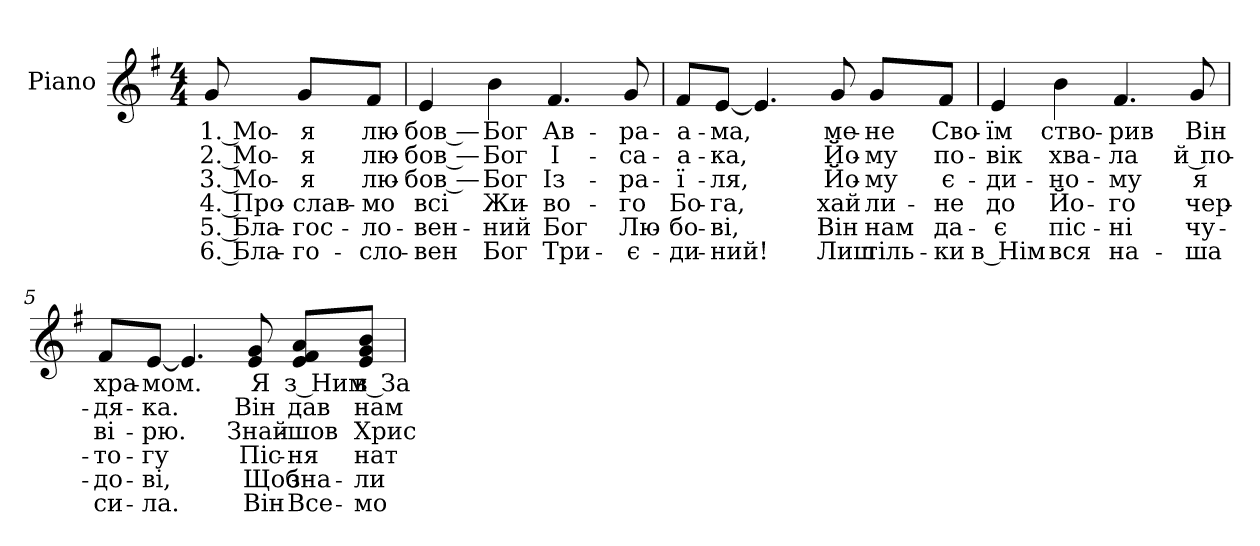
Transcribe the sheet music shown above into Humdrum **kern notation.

**kern	**text	**text	**text	**text	**text	**text
*part1	*part1	*part1	*part1	*part1	*part1	*part1
*staff1	*staff1	*staff1	*staff1	*staff1	*staff1	*staff1
*I"Piano	*	*	*	*	*	*
*I'Pno.	*	*	*	*	*	*
!!LO:PB:g=z
*clefG2	*	*	*	*	*	*
*k[f#]	*	*	*	*	*	*
*G:	*	*	*	*	*	*
*M4/4	*	*	*	*	*	*
=1	=1	=1	=1	=1	=1	=1
!	!LO:LY:b:color=#000000	!LO:LY:b:color=#000000	!LO:LY:b:color=#000000	!LO:LY:b:color=#000000	!LO:LY:b:color=#000000	!LO:LY:b:color=#000000
8gi/	1. Мо-	2. Мо-	3. Мо-	4. Про-	5. Бла-	-6. Бла-
!	!LO:LY:b:color=#000000	!LO:LY:b:color=#000000	!LO:LY:b:color=#000000	!LO:LY:b:color=#000000	!LO:LY:b:color=#000000	!LO:LY:b:color=#000000
8gi/L	-я	-я	-я	-слав-	-гос-	-го-
!	!LO:LY:b:color=#000000	!LO:LY:b:color=#000000	!LO:LY:b:color=#000000	!LO:LY:b:color=#000000	!LO:LY:b:color=#000000	!LO:LY:b:color=#000000
8f#i/J	лю-	лю-	лю-	-мо	-ло-	-сло-
=2	=2	=2	=2	=2	=2	=2
!	!LO:LY:b:color=#000000	!LO:LY:b:color=#000000	!LO:LY:b:color=#000000	!LO:LY:b:color=#000000	!LO:LY:b:color=#000000	!LO:LY:b:color=#000000
4ei/	-бов —	-бов —	-бов —	всі	-вен-	-вен
!	!LO:LY:b:color=#000000	!LO:LY:b:color=#000000	!LO:LY:b:color=#000000	!LO:LY:b:color=#000000	!LO:LY:b:color=#000000	!LO:LY:b:color=#000000
4bi\	Бог	Бог	Бог	Жи-	ний	Бог
!	!LO:LY:b:color=#000000	!LO:LY:b:color=#000000	!LO:LY:b:color=#000000	!LO:LY:b:color=#000000	!LO:LY:b:color=#000000	!LO:LY:b:color=#000000
4.f#i/	Ав-	І-	Із-	-во-	Бог	Три-
!	!LO:LY:b:color=#000000	!LO:LY:b:color=#000000	!LO:LY:b:color=#000000	!LO:LY:b:color=#000000	!LO:LY:b:color=#000000	!LO:LY:b:color=#000000
8gi/	-ра-	-са-	-ра-	-го	-Лю-	-є-
=3	=3	=3	=3	=3	=3	=3
!	!LO:LY:b:color=#000000	!LO:LY:b:color=#000000	!LO:LY:b:color=#000000	!LO:LY:b:color=#000000	!LO:LY:b:color=#000000	!LO:LY:b:color=#000000
8f#i/L	-а-	-а-	-ї-	Бо-	-бо-	-ди-
!	!LO:LY:b:color=#000000	!LO:LY:b:color=#000000	!LO:LY:b:color=#000000	!LO:LY:b:color=#000000	!LO:LY:b:color=#000000	!LO:LY:b:color=#000000
[<8ei/J	-ма,	-ка,	-ля,	-га,	-ві,	ний!
4.ei/]	.	.	.	.	.	.
!	!LO:LY:b:color=#000000	!LO:LY:b:color=#000000	!LO:LY:b:color=#000000	!LO:LY:b:color=#000000	!LO:LY:b:color=#000000	!LO:LY:b:color=#000000
8gi/	ме-	Йо-	Йо-	хай	Він	Лиш
!	!LO:LY:b:color=#000000	!LO:LY:b:color=#000000	!LO:LY:b:color=#000000	!LO:LY:b:color=#000000	!LO:LY:b:color=#000000	!LO:LY:b:color=#000000
8gi/L	-не	-му	-му	ли-	нам	тіль-
!	!LO:LY:b:color=#000000	!LO:LY:b:color=#000000	!LO:LY:b:color=#000000	!LO:LY:b:color=#000000	!LO:LY:b:color=#000000	!LO:LY:b:color=#000000
8f#i/J	Сво-	по-	є-	-не	-да-	-ки
!!LO:LB:g=z
=4	=4	=4	=4	=4	=4	=4
!	!LO:LY:b:color=#000000	!LO:LY:b:color=#000000	!LO:LY:b:color=#000000	!LO:LY:b:color=#000000	!LO:LY:b:color=#000000	!LO:LY:b:color=#000000
4ei/	-їм	-вік	-ди-	до	є	в Нім
!	!LO:LY:b:color=#000000	!LO:LY:b:color=#000000	!LO:LY:b:color=#000000	!LO:LY:b:color=#000000	!LO:LY:b:color=#000000	!LO:LY:b:color=#000000
4bi\	ство-	хва-	-но-	Йо-	піс-	-вся
!	!LO:LY:b:color=#000000	!LO:LY:b:color=#000000	!LO:LY:b:color=#000000	!LO:LY:b:color=#000000	!LO:LY:b:color=#000000	!LO:LY:b:color=#000000
4.f#i/	-рив	-ла	-му	-го	ні	на-
!	!LO:LY:b:color=#000000	!LO:LY:b:color=#000000	!LO:LY:b:color=#000000	!LO:LY:b:color=#000000	!LO:LY:b:color=#000000	!LO:LY:b:color=#000000
8gi/	Він	й по-	я	чер-	-чу-	-ша
=5	=5	=5	=5	=5	=5	=5
!	!LO:LY:b:color=#000000	!LO:LY:b:color=#000000	!LO:LY:b:color=#000000	!LO:LY:b:color=#000000	!LO:LY:b:color=#000000	!LO:LY:b:color=#000000
8f#i/L	хра-	-дя-	ві-	-то-	до-	-си-
!	!LO:LY:b:color=#000000	!LO:LY:b:color=#000000	!LO:LY:b:color=#000000	!LO:LY:b:color=#000000	!LO:LY:b:color=#000000	!LO:LY:b:color=#000000
[<8ei/J	-мом.	-ка.	-рю.	-гу	-ві,	ла.
4.ei/]	.	.	.	.	.	.
!	!LO:LY:b:color=#000000	!LO:LY:b:color=#000000	!LO:LY:b:color=#000000	!LO:LY:b:color=#000000	!LO:LY:b:color=#000000	!LO:LY:b:color=#000000
8ei/ 8gi	Я	Він	Знай-	Піс-	Щоб	Він
!	!LO:LY:b:color=#000000	!LO:LY:b:color=#000000	!LO:LY:b:color=#000000	!LO:LY:b:color=#000000	!LO:LY:b:color=#000000	!LO:LY:b:color=#000000
8ei/ 8f#i/ 8ai/L	з Ним	дав	-шов	-ня	зна-	-Все-
!	!LO:LY:b:color=#000000	!LO:LY:b:color=#000000	!LO:LY:b:color=#000000	!LO:LY:b:color=#000000	!LO:LY:b:color=#000000	!LO:LY:b:color=#000000
8ei/ 8gi/ 8bi/J	в За-	нам	Хрис-	нат-	-ли	мо-
=	=	=	=	=	=	=
*-	*-	*-	*-	*-	*-	*-
